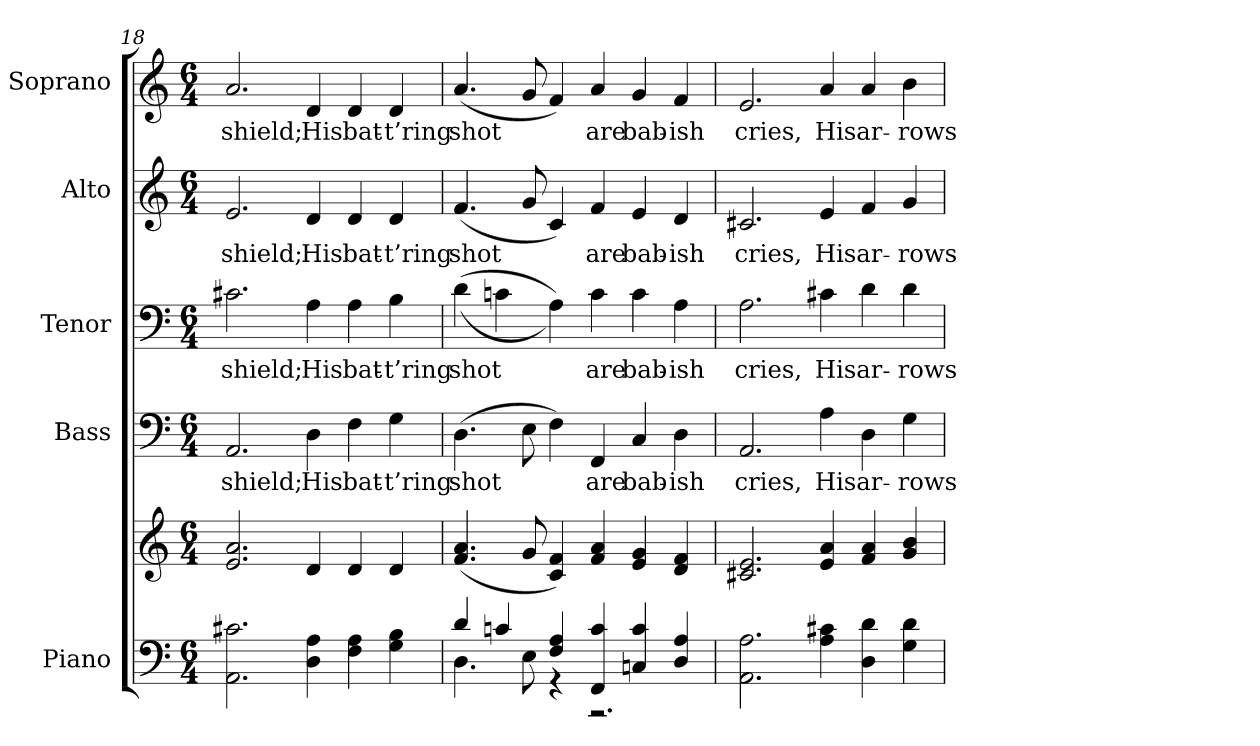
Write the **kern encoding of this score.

**kern	**kern	**kern	**text	**kern	**text	**kern	**text	**kern	**text
*part5	*part5	*part4	*part4	*part3	*part3	*part2	*part2	*part1	*part1
*staff6	*staff5	*staff4	*staff4	*staff3	*staff3	*staff2	*staff2	*staff1	*staff1
*I"Piano	*	*I"Bass	*	*I"Tenor	*	*I"Alto	*	*I"Soprano	*
*I'Pno.	*	*I'B.	*	*I'T.	*	*I'A.	*	*I'S.	*
*clefF4	*clefG2	*clefF4	*	*clefF4	*	*clefG2	*	*clefG2	*
*k[]	*k[]	*k[]	*	*k[]	*	*k[]	*	*k[]	*
*C:	*C:	*C:	*	*C:	*	*C:	*	*C:	*
*M6/4	*M6/4	*M6/4	*	*M6/4	*	*M6/4	*	*M6/4	*
=18	=18	=18	=18	=18	=18	=18	=18	=18	=18
!	!	!	!LO:LY:b:color=#000000	!	!	!	!	!	!
!	!	!	!	!	!LO:LY:b:color=#000000	!	!	!	!
!	!	!	!	!	!	!	!LO:LY:b:color=#000000	!	!
!	!	!	!	!	!	!	!	!	!LO:LY:b:color=#000000
2.AAi\ 2.c#Xi	2.ei/ 2.ai	2.AAi/	shield;	2.c#Xi\	shield;	2.ei/	shield;	2.ai/	shield;
!	!	!	!LO:LY:b:color=#000000	!	!	!	!	!	!
!	!	!	!	!	!LO:LY:b:color=#000000	!	!	!	!
!	!	!	!	!	!	!	!LO:LY:b:color=#000000	!	!
!	!	!	!	!	!	!	!	!	!LO:LY:b:color=#000000
4Di\ 4Ai	4di/	4Di\	His	4Ai\	His	4di/	His	4di/	His
!	!	!	!LO:LY:b:color=#000000	!	!	!	!	!	!
!	!	!	!	!	!LO:LY:b:color=#000000	!	!	!	!
!	!	!	!	!	!	!	!LO:LY:b:color=#000000	!	!
!	!	!	!	!	!	!	!	!	!LO:LY:b:color=#000000
4Fi\ 4Ai	4di/	4Fi\	bat-	4Ai\	bat-	4di/	bat-	4di/	bat-
!	!	!	!LO:LY:b:color=#000000	!	!	!	!	!	!
!	!	!	!	!	!LO:LY:b:color=#000000	!	!	!	!
!	!	!	!	!	!	!	!LO:LY:b:color=#000000	!	!
!	!	!	!	!	!	!	!	!	!LO:LY:b:color=#000000
4Gi\ 4Bi	4di/	4Gi\	-t’ring	4Bi\	-t’ring	4di/	-t’ring	4di/	-t’ring
!!LO:PB:g=z
=19	=19	=19	=19	=19	=19	=19	=19	=19	=19
*^	*	*	*	*	*	*	*	*	*
!	!	!	!	!LO:LY:b:color=#000000	!	!	!	!	!	!
!	!	!	!	!	!	!LO:LY:b:color=#000000	!	!	!	!
!	!	!	!	!	!	!	!	!LO:LY:b:color=#000000	!	!
!	!	!	!	!	!	!	!	!	!	!LO:LY:b:color=#000000
4di/	4.Di\	(4.fi/ 4.ai	(4.Di\	shot	((4di\	shot	(4.fi/	shot	(4.ai/	shot
4cni/	.	.	.	.	4cni\	.	.	.	.	.
.	8Ei\	8gi/	8Ei\	.	.	.	8gi/	.	8gi/	.
4Fi/ 4Ai	4r	4ci/ 4fi)	4Fi\)	.	4Ai\))	.	4ci/)	.	4fi/)	.
!	!	!	!	!LO:LY:b:color=#000000	!	!	!	!	!	!
!	!	!	!	!	!	!LO:LY:b:color=#000000	!	!	!	!
!	!	!	!	!	!	!	!	!LO:LY:b:color=#000000	!	!
!	!	!	!	!	!	!	!	!	!	!LO:LY:b:color=#000000
4FFi/ 4ci	2.r	4fi/ 4ai	4FFi/	are	4ci\	are	4fi/	are	4ai/	are
!	!	!	!	!LO:LY:b:color=#000000	!	!	!	!	!	!
!	!	!	!	!	!	!LO:LY:b:color=#000000	!	!	!	!
!	!	!	!	!	!	!	!	!LO:LY:b:color=#000000	!	!
!	!	!	!	!	!	!	!	!	!	!LO:LY:b:color=#000000
4Cni/ 4ci	.	4ei/ 4gi	4Ci/	bab-	4ci\	bab-	4ei/	bab-	4gi/	bab-
!	!	!	!	!LO:LY:b:color=#000000	!	!	!	!	!	!
!	!	!	!	!	!	!LO:LY:b:color=#000000	!	!	!	!
!	!	!	!	!	!	!	!	!LO:LY:b:color=#000000	!	!
!	!	!	!	!	!	!	!	!	!	!LO:LY:b:color=#000000
4Di/ 4Ai	.	4di/ 4fi	4Di\	-ish	4Ai\	-ish	4di/	-ish	4fi/	-ish
*v	*v	*	*	*	*	*	*	*	*	*
=20	=20	=20	=20	=20	=20	=20	=20	=20	=20
!	!	!	!LO:LY:b:color=#000000	!	!	!	!	!	!
!	!	!	!	!	!LO:LY:b:color=#000000	!	!	!	!
!	!	!	!	!	!	!	!LO:LY:b:color=#000000	!	!
!	!	!	!	!	!	!	!	!	!LO:LY:b:color=#000000
2.AAi\ 2.Ai	2.c#Xi/ 2.ei	2.AAi/	cries,	2.Ai\	cries,	2.c#Xi/	cries,	2.ei/	cries,
!	!	!	!LO:LY:b:color=#000000	!	!	!	!	!	!
!	!	!	!	!	!LO:LY:b:color=#000000	!	!	!	!
!	!	!	!	!	!	!	!LO:LY:b:color=#000000	!	!
!	!	!	!	!	!	!	!	!	!LO:LY:b:color=#000000
4Ai\ 4c#Xi	4ei/ 4ai	4Ai\	His	4c#Xi\	His	4ei/	His	4ai/	His
!	!	!	!LO:LY:b:color=#000000	!	!	!	!	!	!
!	!	!	!	!	!LO:LY:b:color=#000000	!	!	!	!
!	!	!	!	!	!	!	!LO:LY:b:color=#000000	!	!
!	!	!	!	!	!	!	!	!	!LO:LY:b:color=#000000
4Di\ 4di	4fi/ 4ai	4Di\	ar-	4di\	ar-	4fi/	ar-	4ai/	ar-
!	!	!	!LO:LY:b:color=#000000	!	!	!	!	!	!
!	!	!	!	!	!LO:LY:b:color=#000000	!	!	!	!
!	!	!	!	!	!	!	!LO:LY:b:color=#000000	!	!
!	!	!	!	!	!	!	!	!	!LO:LY:b:color=#000000
4Gi\ 4di	4gi/ 4bi	4Gi\	-rows	4di\	-rows	4gi/	-rows	4bi\	-rows
=	=	=	=	=	=	=	=	=	=
*-	*-	*-	*-	*-	*-	*-	*-	*-	*-
